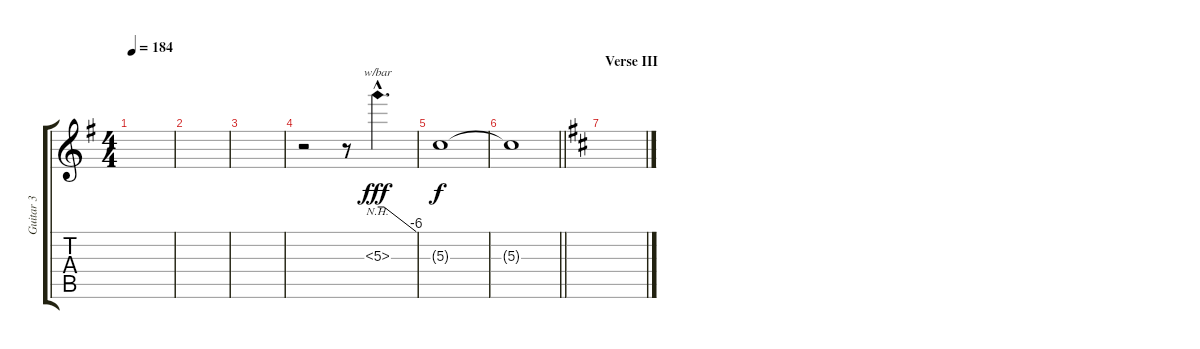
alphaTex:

\track ("Guitar 3" "Guitar 3") {instrument distortionguitar}
\staff {score tabs}
\tuning (E4 B3 G3 D3 A2 E2) {hide}
\ts (4 4)
\tempo 184
\clef g2
\ks g
|
|
|
r.2 r.8 5.3{nh hac}.4{d tbe (custom default 0 0 10 0 60 -24) dy fff} |
5.3{t}.1{dy f} |
\barLineRight lightlight
5.3{t}.1 |
\section ("" "Verse III")
\ks d
